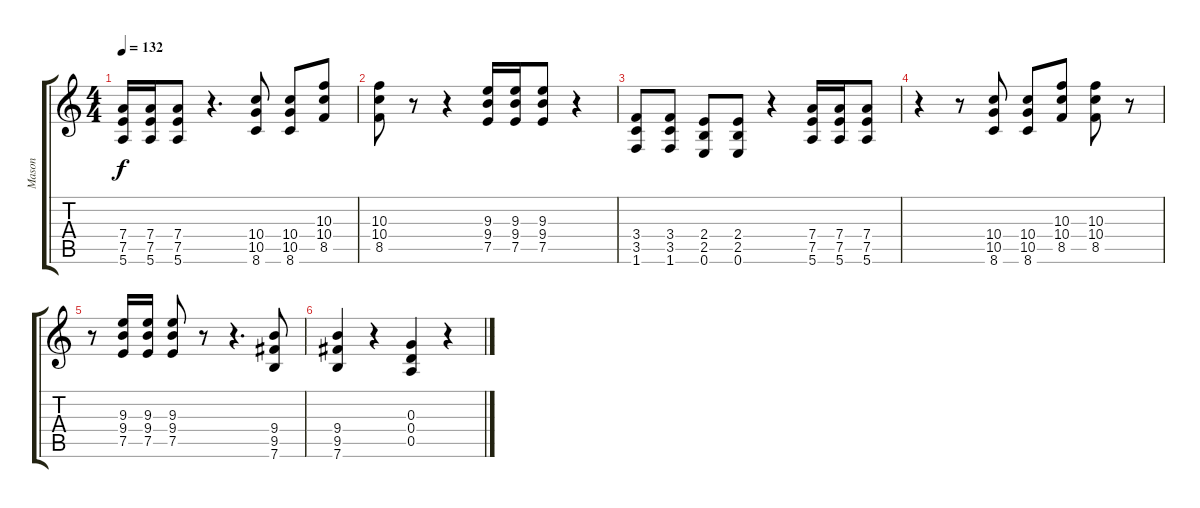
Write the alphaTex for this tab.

\track (" Mason" " Mason") {instrument electricguitarjazz}
\staff {score tabs}
\tuning (E4 B3 G3 D3 A2 E2) {hide}
\ts (4 4)
\tempo 132
\clef g2
\ks c
(7.4 7.5 5.6).16{dy f} (7.4 7.5 5.6).16 (7.4 7.5 5.6).8 r.4{d} (10.4 10.5 8.6).8 (10.4 10.5 8.6).8 (10.3 10.4 8.5).8 |
(10.3 10.4 8.5).8 r.8 r.4 (9.3 9.4 7.5).16 (9.3 9.4 7.5).16 (9.3 9.4 7.5).8 r.4 |
(3.4 3.5 1.6).8 (3.4 3.5 1.6).8 (2.4 2.5 0.6).8 (2.4 2.5 0.6).8 r.4 (7.4 7.5 5.6).16 (7.4 7.5 5.6).16 (7.4 7.5 5.6).8 |
r.4 r.8 (10.4 10.5 8.6).8 (10.4 10.5 8.6).8 (10.3 10.4 8.5).8 (10.3 10.4 8.5).8 r.8 |
r.8 (9.3 9.4 7.5).16 (9.3 9.4 7.5).16 (9.3 9.4 7.5).8 r.8 r.4{d} (9.4 9.5 7.6).8 |
(9.4 9.5 7.6).4 r.4 (0.3 0.4 0.5).4 r.4
